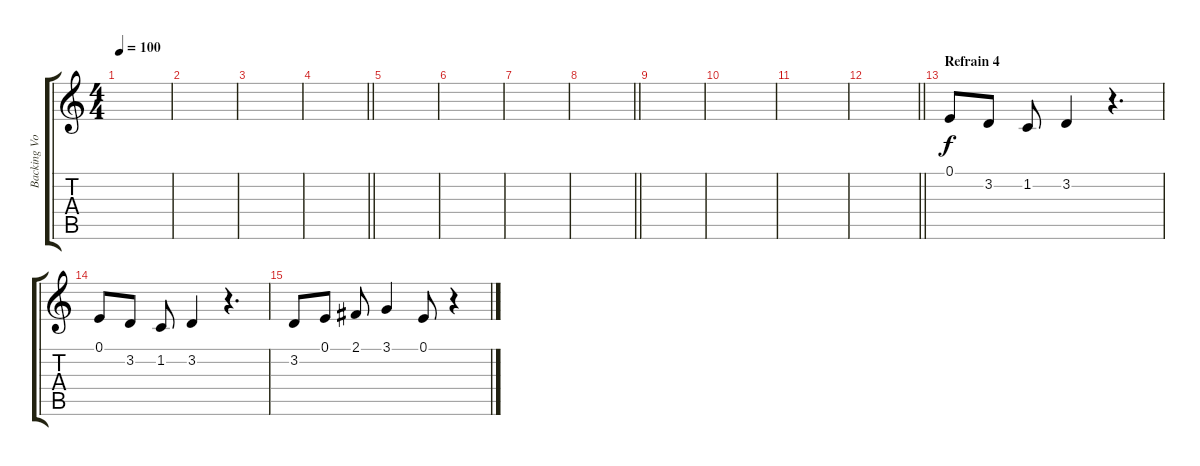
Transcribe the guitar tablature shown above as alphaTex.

\track ("Backing Vocals" "Backing Vo") {instrument panflute}
\staff {score tabs}
\tuning (E4 B3 G3 D3 A2 E2) {hide}
\ts (4 4)
\tempo 100
\clef g2
\ks c
|
|
|
\barLineRight lightlight
|
|
|
|
\barLineRight lightlight
|
|
|
|
\barLineRight lightlight
|
\section ("" "Refrain 4")
0.1.8 3.2.8 1.2.8 3.2.4 r.4{d} |
0.1.8 3.2.8 1.2.8 3.2.4 r.4{d} |
3.2.8 0.1.8 2.1.8 3.1.4 0.1.8 r.4
